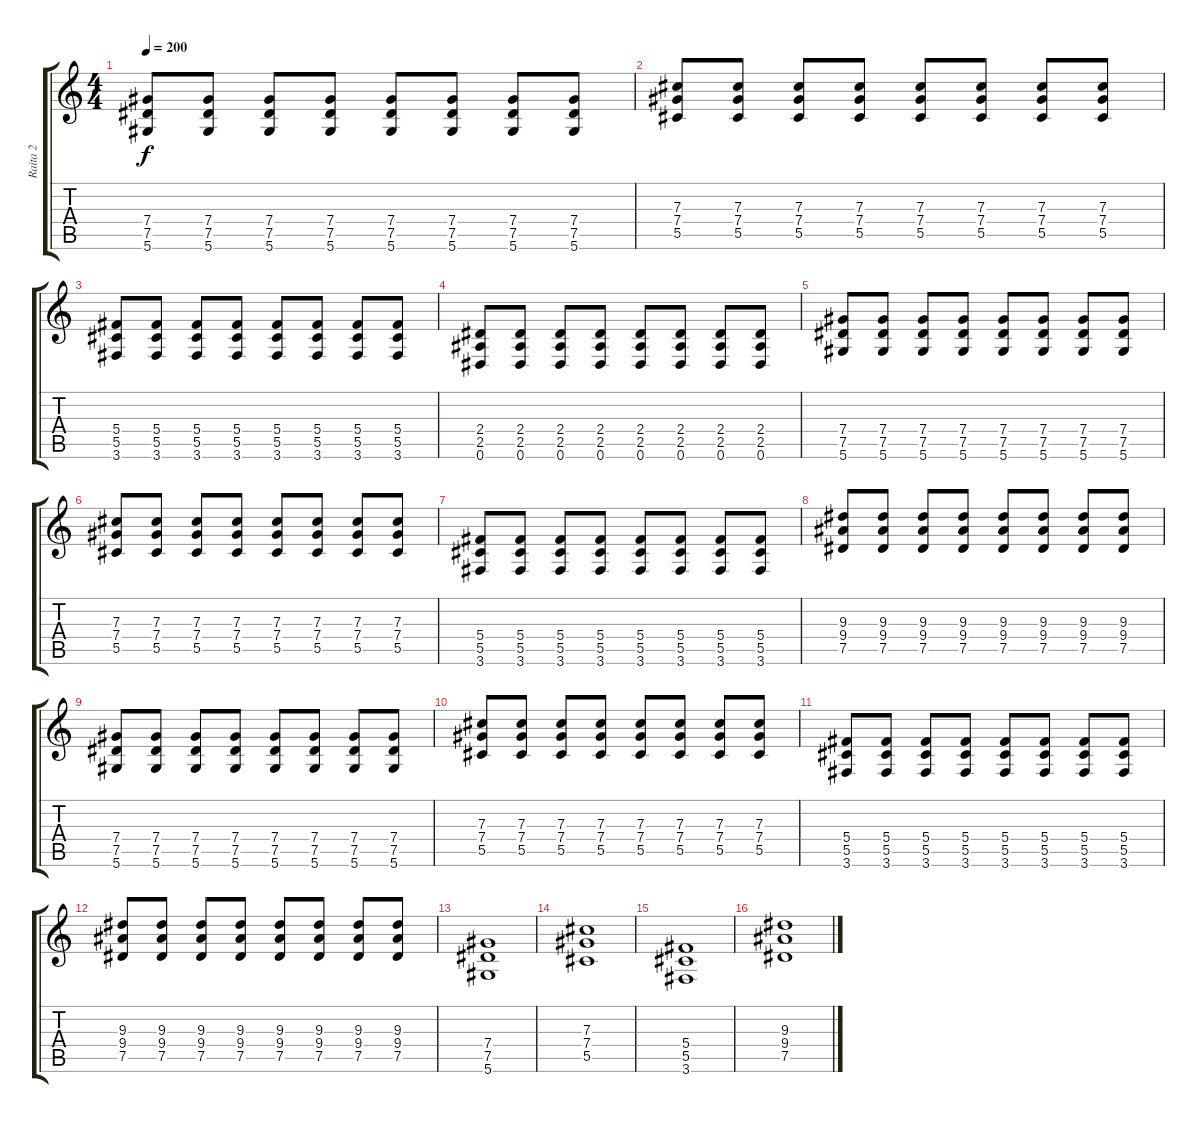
\track ("Raita 2" "Raita 2") {instrument distortionguitar}
\staff {score tabs}
\tuning (Eb4 Bb3 Gb3 Db3 Ab2 Eb2) {hide}
\ts (4 4)
\tempo 200
\clef g2
\ks c
(7.4 7.5 5.6).8{dy f} (7.4 7.5 5.6).8 (7.4 7.5 5.6).8 (7.4 7.5 5.6).8 (7.4 7.5 5.6).8 (7.4 7.5 5.6).8 (7.4 7.5 5.6).8 (7.4 7.5 5.6).8 |
(7.3 7.4 5.5).8 (7.3 7.4 5.5).8 (7.3 7.4 5.5).8 (7.3 7.4 5.5).8 (7.3 7.4 5.5).8 (7.3 7.4 5.5).8 (7.3 7.4 5.5).8 (7.3 7.4 5.5).8 |
(5.4 5.5 3.6).8 (5.4 5.5 3.6).8 (5.4 5.5 3.6).8 (5.4 5.5 3.6).8 (5.4 5.5 3.6).8 (5.4 5.5 3.6).8 (5.4 5.5 3.6).8 (5.4 5.5 3.6).8 |
(2.4 2.5 0.6).8 (2.4 2.5 0.6).8 (2.4 2.5 0.6).8 (2.4 2.5 0.6).8 (2.4 2.5 0.6).8 (2.4 2.5 0.6).8 (2.4 2.5 0.6).8 (2.4 2.5 0.6).8 |
(7.4 7.5 5.6).8 (7.4 7.5 5.6).8 (7.4 7.5 5.6).8 (7.4 7.5 5.6).8 (7.4 7.5 5.6).8 (7.4 7.5 5.6).8 (7.4 7.5 5.6).8 (7.4 7.5 5.6).8 |
(7.3 7.4 5.5).8 (7.3 7.4 5.5).8 (7.3 7.4 5.5).8 (7.3 7.4 5.5).8 (7.3 7.4 5.5).8 (7.3 7.4 5.5).8 (7.3 7.4 5.5).8 (7.3 7.4 5.5).8 |
(5.4 5.5 3.6).8 (5.4 5.5 3.6).8 (5.4 5.5 3.6).8 (5.4 5.5 3.6).8 (5.4 5.5 3.6).8 (5.4 5.5 3.6).8 (5.4 5.5 3.6).8 (5.4 5.5 3.6).8 |
(9.3 9.4 7.5).8 (9.3 9.4 7.5).8 (9.3 9.4 7.5).8 (9.3 9.4 7.5).8 (9.3 9.4 7.5).8 (9.3 9.4 7.5).8 (9.3 9.4 7.5).8 (9.3 9.4 7.5).8 |
(7.4 7.5 5.6).8 (7.4 7.5 5.6).8 (7.4 7.5 5.6).8 (7.4 7.5 5.6).8 (7.4 7.5 5.6).8 (7.4 7.5 5.6).8 (7.4 7.5 5.6).8 (7.4 7.5 5.6).8 |
(7.3 7.4 5.5).8 (7.3 7.4 5.5).8 (7.3 7.4 5.5).8 (7.3 7.4 5.5).8 (7.3 7.4 5.5).8 (7.3 7.4 5.5).8 (7.3 7.4 5.5).8 (7.3 7.4 5.5).8 |
(5.4 5.5 3.6).8 (5.4 5.5 3.6).8 (5.4 5.5 3.6).8 (5.4 5.5 3.6).8 (5.4 5.5 3.6).8 (5.4 5.5 3.6).8 (5.4 5.5 3.6).8 (5.4 5.5 3.6).8 |
(9.3 9.4 7.5).8 (9.3 9.4 7.5).8 (9.3 9.4 7.5).8 (9.3 9.4 7.5).8 (9.3 9.4 7.5).8 (9.3 9.4 7.5).8 (9.3 9.4 7.5).8 (9.3 9.4 7.5).8 |
(7.4 7.5 5.6).1 |
(7.3 7.4 5.5).1 |
(5.4 5.5 3.6).1 |
(9.3 9.4 7.5).1
